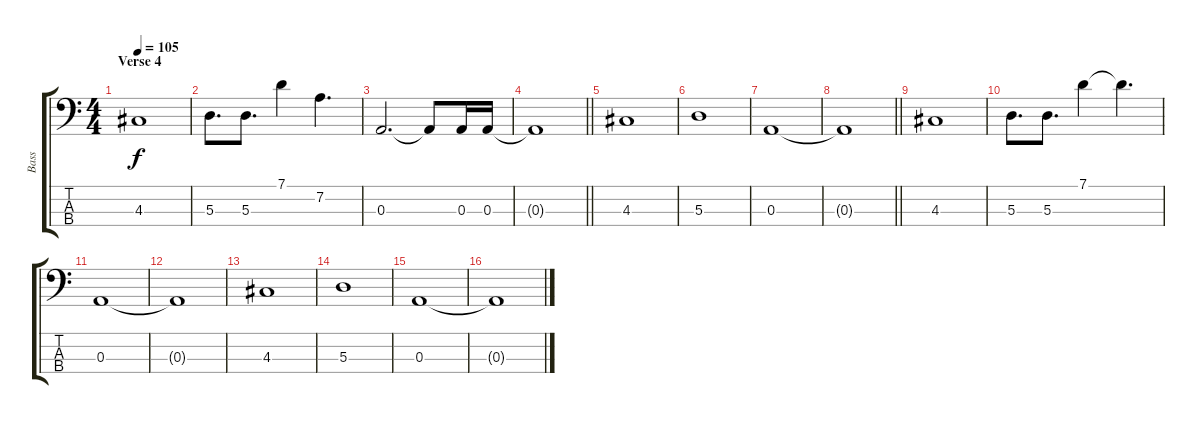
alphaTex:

\track ("Bass" "Bass") {instrument electricbassfinger}
\staff {score tabs}
\tuning (G2 D2 A1 E1) {hide}
\ts (4 4)
\section ("" "Verse 4")
\tempo 105
\clef f4
\ks c
4.3.1{dy f} |
5.3.8{d} 5.3.8{d} 7.1.4 7.2.4{d} |
0.3.2{d} 0.3{t}.8 0.3.16 0.3.16 |
\barLineRight lightlight
0.3{t}.1 |
4.3.1 |
5.3.1 |
0.3.1 |
\barLineRight lightlight
0.3{t}.1 |
4.3.1 |
5.3.8{d} 5.3.8{d} 7.1.4 7.1{t}.4{d} |
0.3.1 |
0.3{t}.1 |
4.3.1 |
5.3.1 |
0.3.1 |
0.3{t}.1
